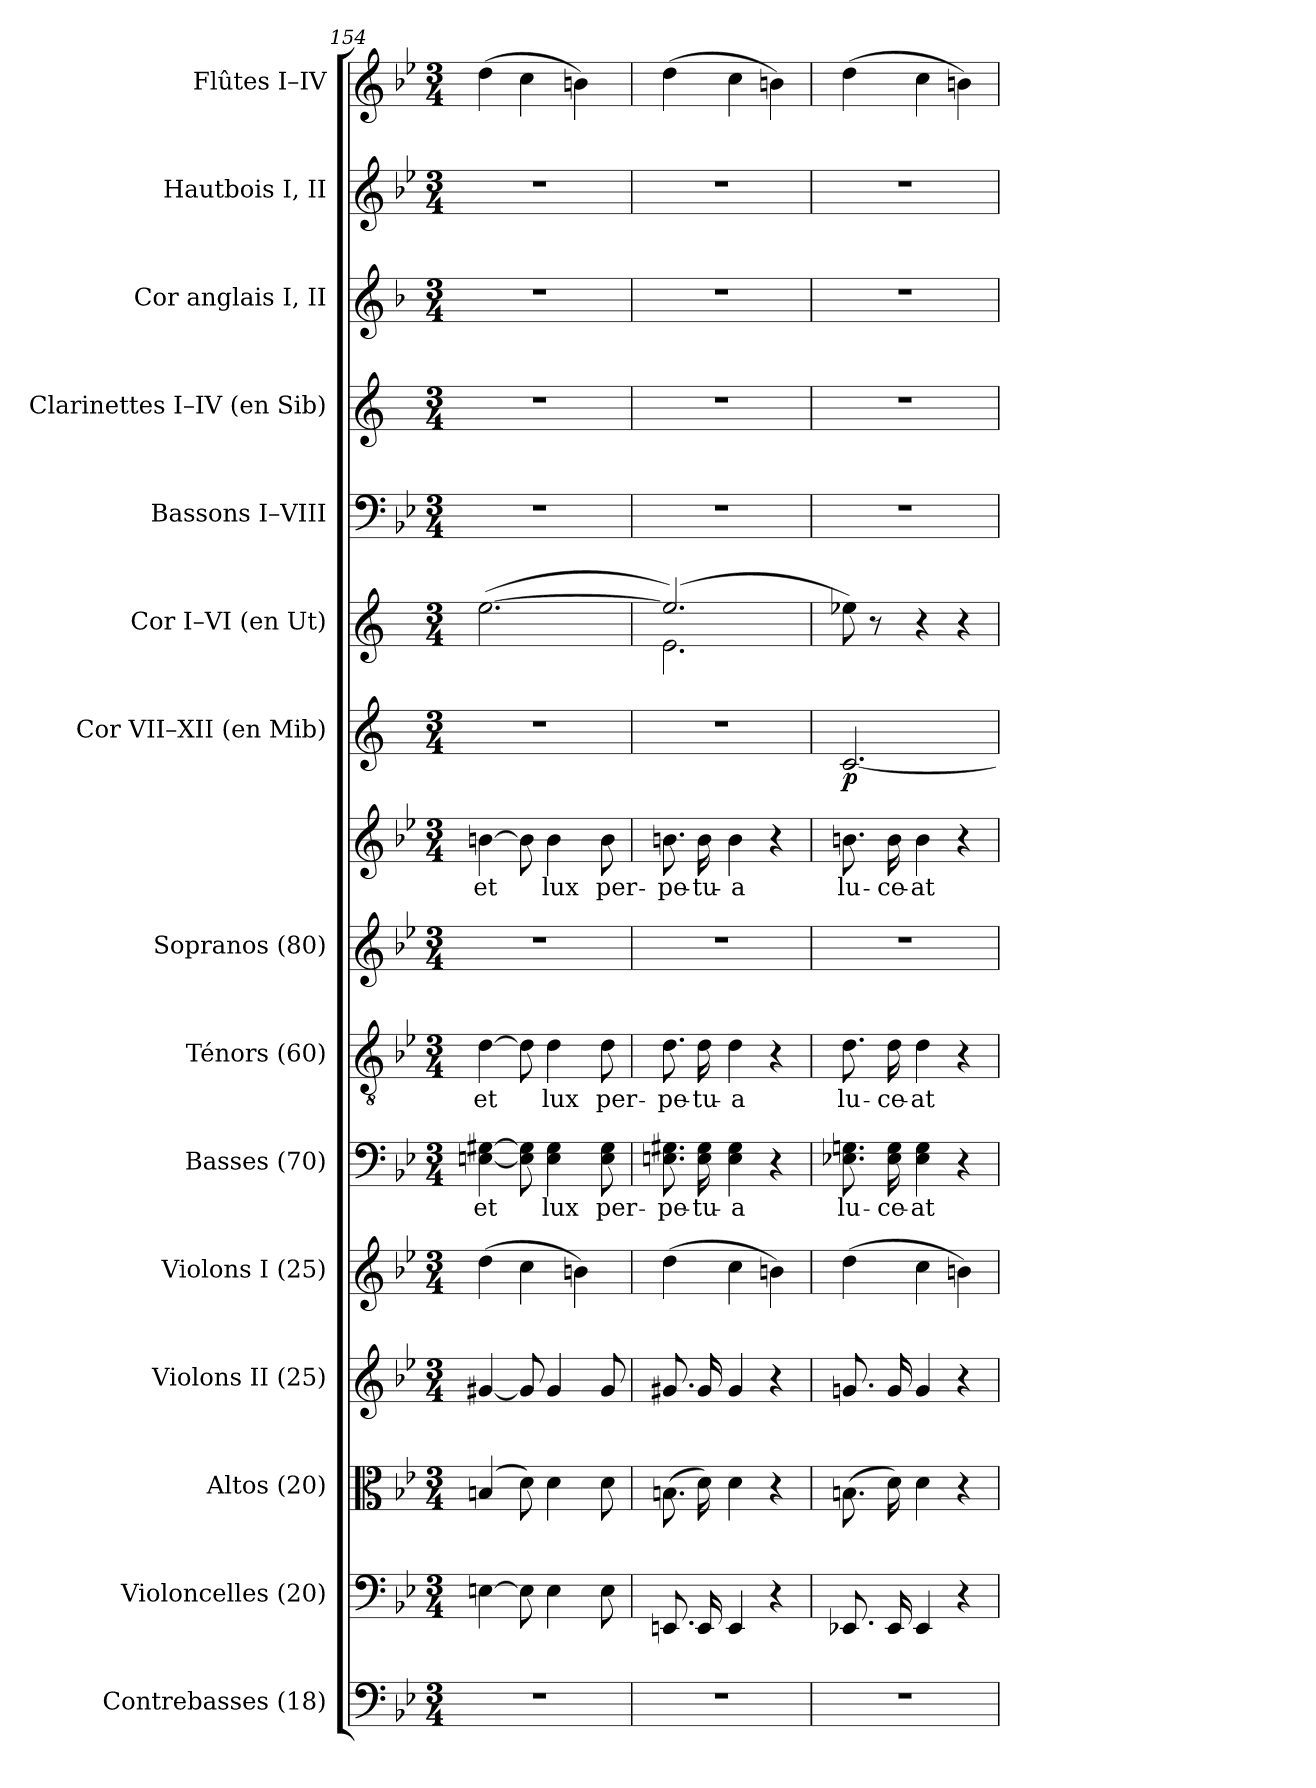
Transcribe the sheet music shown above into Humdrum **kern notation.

**kern	**kern	**kern	**kern	**kern	**kern	**text	**kern	**text	**kern	**kern	**text	**kern	**dynam	**kern	**kern	**kern	**kern	**kern	**kern
*part15	*part14	*part13	*part12	*part11	*part10	*part10	*part9	*part9	*part8	*part8	*part8	*part7	*part7	*part6	*part5	*part4	*part3	*part2	*part1
*staff16	*staff15	*staff14	*staff13	*staff12	*staff11	*staff11	*staff10	*staff10	*staff9	*staff8	*staff8	*staff7	*staff7	*staff6	*staff5	*staff4	*staff3	*staff2	*staff1
*I"Contrebasses (18)	*I"Violoncelles (20)	*I"Altos (20)	*I"Violons II (25)	*I"Violons I (25)	*I"Basses (70)	*	*I"Ténors (60)	*	*I"Sopranos (80)	*	*	*I"Cor VII–XII (en Mib)	*	*I"Cor I–VI (en Ut)	*I"Bassons I–VIII	*I"Clarinettes I–IV (en Sib)	*I"Cor anglais I, II	*I"Hautbois I, II	*I"Flûtes I–IV
*I'Cb.	*I'Vlles	*I'Altos	*I'Vns II	*I'Vns I	*I'Basses	*	*I'Tén.	*	*I'Sopr.	*	*	*I'Cor (Mib)	*	*I'Cor (Ut)	*I'Bns	*I'Cl. (Sib)	*I'C. a.	*I'Hb.	*I'Fl.
!!LO:PB:g=z
*clefF4	*clefF4	*clefC3	*clefG2	*clefG2	*clefF4	*	*clefGv2	*	*clefG2	*clefG2	*	*clefG2	*	*clefG2	*clefF4	*clefG2	*clefG2	*clefG2	*clefG2
*ITrd7c12	*	*	*	*	*	*	*ITrd7c12	*	*	*	*	*ITrd5c9	*	*ITrd7c12	*	*ITrd1c2	*ITrd4c7	*	*
*k[b-e-]	*k[b-e-]	*k[b-e-]	*k[b-e-]	*k[b-e-]	*k[b-e-]	*	*k[b-e-]	*	*k[b-e-]	*k[b-e-]	*	*k[b-e-a-]	*	*k[]	*k[b-e-]	*k[b-e-]	*k[b-e-]	*k[b-e-]	*k[b-e-]
*B-:	*B-:	*B-:	*B-:	*B-:	*B-:	*	*B-:	*	*B-:	*B-:	*	*E-:	*	*C:	*B-:	*B-:	*B-:	*B-:	*B-:
*M3/4	*M3/4	*M3/4	*M3/4	*M3/4	*M3/4	*	*M3/4	*	*M3/4	*M3/4	*	*M3/4	*	*M3/4	*M3/4	*M3/4	*M3/4	*M3/4	*M3/4
=154	=154	=154	=154	=154	=154	=154	=154	=154	=154	=154	=154	=154	=154	=154	=154	=154	=154	=154	=154
!LO:N:vis=1	!	!	!	!	!	!	!	!	!	!	!	!	!	!	!	!	!	!	!
!	!	!	!	!	!	!LO:LY:b:color=#000000	!	!	!	!	!	!	!	!	!	!	!	!	!
!	!	!	!	!	!	!	!	!LO:LY:b:color=#000000	!LO:N:vis=1	!	!	!	!	!	!	!	!	!	!
!	!	!	!	!	!	!	!	!	!	!	!LO:LY:b:color=#000000	!LO:N:vis=1	!	!	!LO:N:vis=1	!LO:N:vis=1	!LO:N:vis=1	!LO:N:vis=1	!
2.r	[>4Eni\	(4Bni/	[<4g#Xi/	(4ddi\	[<4Eni\ [>4G#Xi	et	[>4Di\	et	2.r	[>4bni\	et	2.r	.	([>2.ei\	2.r	2.r	2.r	2.r	(4ddi\
.	8Ei\]	8di\)	8g#i/]	4cci\	8Ei\] 8G#i]	.	8Di\]	.	.	8bi\]	.	.	.	.	.	.	.	.	4cci\
!	!	!	!	!	!	!LO:LY:b:color=#000000	!	!	!	!	!	!	!	!	!	!	!	!	!
!	!	!	!	!	!	!	!	!LO:LY:b:color=#000000	!	!	!	!	!	!	!	!	!	!	!
!	!	!	!	!	!	!	!	!	!	!	!LO:LY:b:color=#000000	!	!	!	!	!	!	!	!
.	4Ei\	4di\	4g#i/	.	4Ei\ 4G#i	lux	4Di\	lux	.	4bi\	lux	.	.	.	.	.	.	.	.
.	.	.	.	4bni\)	.	.	.	.	.	.	.	.	.	.	.	.	.	.	4bni\)
!	!	!	!	!	!	!LO:LY:b:color=#000000	!	!	!	!	!	!	!	!	!	!	!	!	!
!	!	!	!	!	!	!	!	!LO:LY:b:color=#000000	!	!	!	!	!	!	!	!	!	!	!
!	!	!	!	!	!	!	!	!	!	!	!LO:LY:b:color=#000000	!	!	!	!	!	!	!	!
.	8Ei\	8di\	8g#i/	.	8Ei\ 8G#i	per-	8Di\	per-	.	8bi\	per-	.	.	.	.	.	.	.	.
=155	=155	=155	=155	=155	=155	=155	=155	=155	=155	=155	=155	=155	=155	=155	=155	=155	=155	=155	=155
!LO:N:vis=1	!	!	!	!	!	!	!	!	!	!	!	!	!	!	!	!	!	!	!
!	!	!	!	!	!	!LO:LY:b:color=#000000	!	!	!	!	!	!	!	!	!	!	!	!	!
!	!	!	!	!	!	!	!	!LO:LY:b:color=#000000	!LO:N:vis=1	!	!	!	!	!	!	!	!	!	!
!	!	!	!	!	!	!	!	!	!	!	!LO:LY:b:color=#000000	!LO:N:vis=1	!	!	!LO:N:vis=1	!LO:N:vis=1	!LO:N:vis=1	!LO:N:vis=1	!
*	*	*	*	*	*	*	*	*	*	*	*	*	*	*^	*	*	*	*	*
2.r	8.EEni/	(8.Bni\	8.g#Xi/	(4ddi\	8.Eni\ 8.G#Xi	-pe-	8.Di\	-pe-	2.r	8.bni\	-pe-	2.r	.	(2.ei/])	2.Ei\	2.r	2.r	2.r	2.r	(4ddi\
!	!	!	!	!	!	!LO:LY:b:color=#000000	!	!	!	!	!	!	!	!	!	!	!	!	!	!
!	!	!	!	!	!	!	!	!LO:LY:b:color=#000000	!	!	!	!	!	!	!	!	!	!	!	!
!	!	!	!	!	!	!	!	!	!	!	!LO:LY:b:color=#000000	!	!	!	!	!	!	!	!	!
.	16EEi/	16di\)	16g#i/	.	16Ei\ 16G#i	-tu-	16Di\	-tu-	.	16bi\	-tu-	.	.	.	.	.	.	.	.	.
!	!	!	!	!	!	!LO:LY:b:color=#000000	!	!	!	!	!	!	!	!	!	!	!	!	!	!
!	!	!	!	!	!	!	!	!LO:LY:b:color=#000000	!	!	!	!	!	!	!	!	!	!	!	!
!	!	!	!	!	!	!	!	!	!	!	!LO:LY:b:color=#000000	!	!	!	!	!	!	!	!	!
.	4EEi/	4di\	4g#i/	4cci\	4Ei\ 4G#i	-a	4Di\	-a	.	4bi\	-a	.	.	.	.	.	.	.	.	4cci\
.	4r	4r	4r	4bni\)	4r	.	4r	.	.	4r	.	.	.	.	.	.	.	.	.	4bni\)
*	*	*	*	*	*	*	*	*	*	*	*	*	*	*v	*v	*	*	*	*	*
=156	=156	=156	=156	=156	=156	=156	=156	=156	=156	=156	=156	=156	=156	=156	=156	=156	=156	=156	=156
!LO:N:vis=1	!	!	!	!	!	!	!	!	!	!	!	!	!	!	!	!	!	!	!
!	!	!	!	!	!	!LO:LY:b:color=#000000	!	!	!	!	!	!	!	!	!	!	!	!	!
!	!	!	!	!	!	!	!	!LO:LY:b:color=#000000	!LO:N:vis=1	!	!	!	!	!	!	!	!	!	!
!	!	!	!	!	!	!	!	!	!	!	!LO:LY:b:color=#000000	!	!	!	!LO:N:vis=1	!LO:N:vis=1	!LO:N:vis=1	!LO:N:vis=1	!
2.r	8.EE-Xi/	(8.Bni\	8.gni/	(4ddi\	8.E-Xi\ 8.Gni	lu-	8.Di\	lu-	2.r	8.bni\	lu-	[<2.E-i/	p	8e-Xi\)	2.r	2.r	2.r	2.r	(4ddi\
.	.	.	.	.	.	.	.	.	.	.	.	.	.	8r	.	.	.	.	.
!	!	!	!	!	!	!LO:LY:b:color=#000000	!	!	!	!	!	!	!	!	!	!	!	!	!
!	!	!	!	!	!	!	!	!LO:LY:b:color=#000000	!	!	!	!	!	!	!	!	!	!	!
!	!	!	!	!	!	!	!	!	!	!	!LO:LY:b:color=#000000	!	!	!	!	!	!	!	!
.	16EE-i/	16di\)	16gi/	.	16E-i\ 16Gi	-ce-	16Di\	-ce-	.	16bi\	-ce-	.	.	.	.	.	.	.	.
!	!	!	!	!	!	!LO:LY:b:color=#000000	!	!	!	!	!	!	!	!	!	!	!	!	!
!	!	!	!	!	!	!	!	!LO:LY:b:color=#000000	!	!	!	!	!	!	!	!	!	!	!
!	!	!	!	!	!	!	!	!	!	!	!LO:LY:b:color=#000000	!	!	!	!	!	!	!	!
.	4EE-i/	4di\	4gi/	4cci\	4E-i\ 4Gi	-at	4Di\	-at	.	4bi\	-at	.	.	4r	.	.	.	.	4cci\
.	4r	4r	4r	4bni\)	4r	.	4r	.	.	4r	.	.	.	4r	.	.	.	.	4bni\)
=	=	=	=	=	=	=	=	=	=	=	=	=	=	=	=	=	=	=	=
*-	*-	*-	*-	*-	*-	*-	*-	*-	*-	*-	*-	*-	*-	*-	*-	*-	*-	*-	*-
